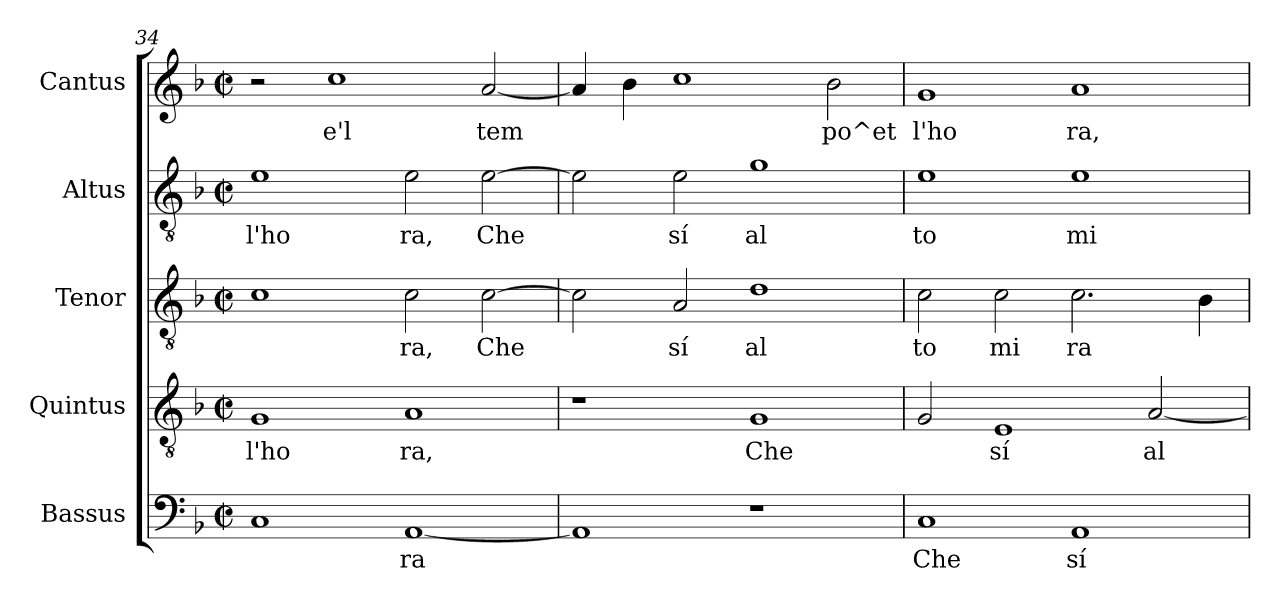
**kern	**text	**kern	**text	**kern	**text	**kern	**text	**kern	**text
*part5	*part5	*part4	*part4	*part3	*part3	*part2	*part2	*part1	*part1
*staff5	*staff5	*staff4	*staff4	*staff3	*staff3	*staff2	*staff2	*staff1	*staff1
*I"Bassus	*	*I"Quintus	*	*I"Tenor	*	*I"Altus	*	*I"Cantus	*
*I'Bassus	*	*I'Quintus	*	*I'Tenor	*	*I'Altus	*	*I'Cantus	*
*clefF4	*	*clefGv2	*	*clefGv2	*	*clefGv2	*	*clefG2	*
*k[b-]	*	*k[b-]	*	*k[b-]	*	*k[b-]	*	*k[b-]	*
*F:	*	*F:	*	*F:	*	*F:	*	*F:	*
*M2/2	*	*M2/2	*	*M2/2	*	*M2/2	*	*M2/2	*
*met(c|)	*	*met(c|)	*	*met(c|)	*	*met(c|)	*	*met(c|)	*
=34	=34	=34	=34	=34	=34	=34	=34	=34	=34
!	!LO:LY:b:cj	!	!LO:LY:b:cj	!	!LO:LY:b:cj	!	!LO:LY:b:cj	!	!
1C	.	1G	l'ho	1c	.	1e	l'ho	2r	.
!	!	!	!	!	!	!	!	!	!LO:LY:b:cj
.	.	.	.	.	.	.	.	1cc	e'l
!	!LO:LY:b:cj	!	!LO:LY:b:cj	!	!LO:LY:b:cj	!	!LO:LY:b:cj	!	!
[<1AA	ra	1A	ra,	2c\	ra,	2e\	ra,	.	.
!	!	!	!	!	!LO:LY:b:cj	!	!LO:LY:b:cj	!	!LO:LY:b:cj
.	.	.	.	[>2c\	Che	[>2e\	Che	[<2a/	tem-
=35	=35	=35	=35	=35	=35	=35	=35	=35	=35
!	!LO:LY:b:cj	!	!	!	!LO:LY:b:cj	!	!LO:LY:b:cj	!	!LO:LY:b:cj
1AA]	.	1r	.	2c\]	.	2e\]	.	4a/]	--
!	!	!	!	!	!	!	!	!	!LO:LY:b:cj
.	.	.	.	.	.	.	.	4b-\	--
!	!	!	!	!	!LO:LY:b:cj	!	!LO:LY:b:cj	!	!LO:LY:b:cj
.	.	.	.	2A/	sí	2e\	sí	1cc	--
!	!	!	!LO:LY:b:cj	!	!LO:LY:b:cj	!	!LO:LY:b:cj	!	!
1r	.	1G	Che	1d	al	1g	al	.	.
!	!	!	!	!	!	!	!	!	!LO:LY:b:cj
.	.	.	.	.	.	.	.	2b-\	-po^et
!!LO:PB:g=z
=36	=36	=36	=36	=36	=36	=36	=36	=36	=36
!	!LO:LY:b:cj	!	!LO:LY:b:cj	!	!LO:LY:b:cj	!	!LO:LY:b:cj	!	!LO:LY:b:cj
1C	Che	2G/	.	2c\	to	1e	to	1g	l'ho
!	!	!	!LO:LY:b:cj	!	!LO:LY:b:cj	!	!	!	!
.	.	1E	sí	2c\	mi	.	.	.	.
!	!LO:LY:b:cj	!	!	!	!LO:LY:b:cj	!	!LO:LY:b:cj	!	!LO:LY:b:cj
1AA	sí	.	.	2.c\	ra	1e	mi	1a	ra,
!	!	!	!LO:LY:b:cj	!	!	!	!	!	!
.	.	[<2A/	al-	.	.	.	.	.	.
!	!	!	!	!	!LO:LY:b:cj	!	!	!	!
.	.	.	.	4B-\	.	.	.	.	.
=	=	=	=	=	=	=	=	=	=
*-	*-	*-	*-	*-	*-	*-	*-	*-	*-
